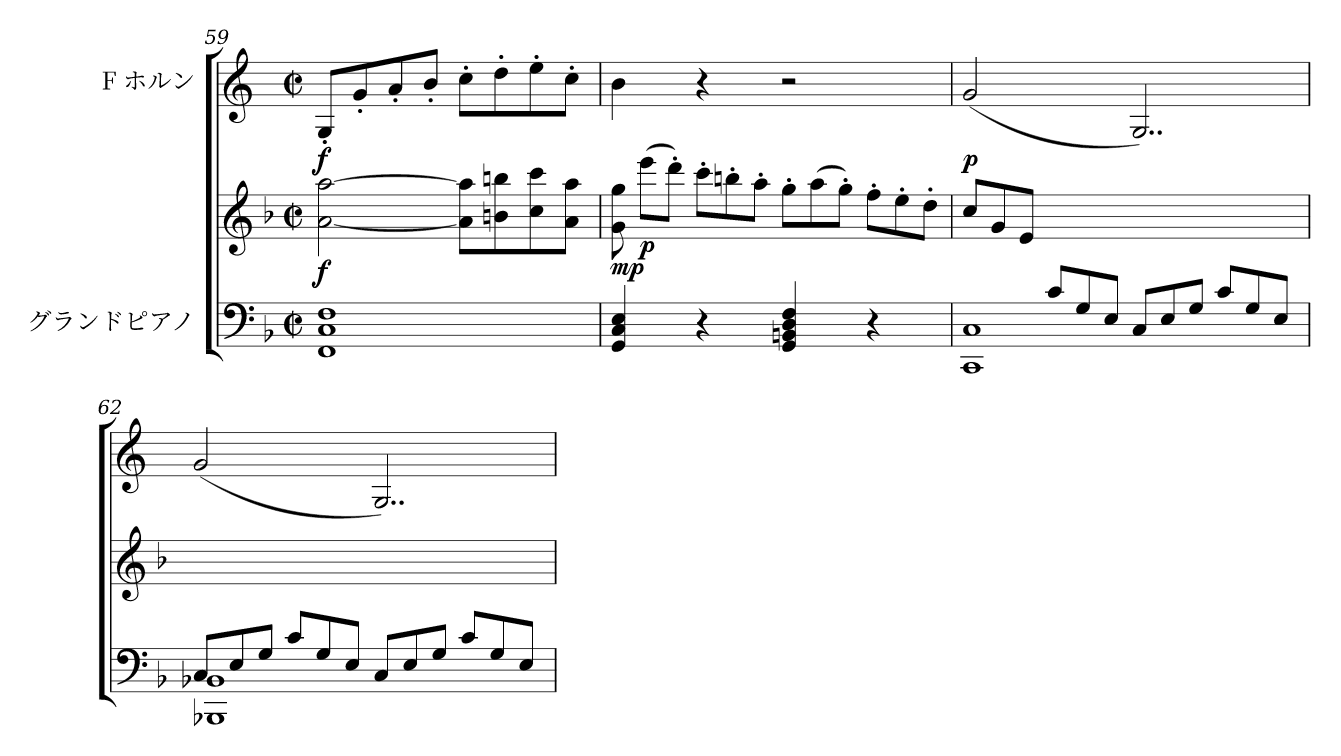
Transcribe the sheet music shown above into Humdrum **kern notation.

**kern	**kern	**dynam	**kern	**dynam
*part2	*part2	*part2	*part1	*part1
*staff3	*staff2	*staff2/3	*staff1	*staff1
*I"グランドピアノ	*	*	*I"F ホルン	*
!!LO:LB:g=z
*clefF4	*clefG2	*	*clefG2	*
*	*	*	*ITrd4c7	*
*k[b-]	*k[b-]	*	*k[b-]	*
*M2/2	*M2/2	*	*M2/2	*
*met(c|)	*met(c|)	*	*met(c|)	*
=59	=59	=59	=59	=59
!	!	!LO:DY:b	!	!LO:DY:b
1FF 1C 1F	[2a\ [2aa\	f	8C'/L	f
.	.	.	8c'/	.
.	.	.	8d'/	.
.	.	.	8e'/J	.
.	8a\] 8aa\]L	.	8f'\L	.
.	8bn\ 8bbn\	.	8g'\	.
.	8cc\ 8ccc\	.	8a'\	.
.	8a\ 8aa\J	.	8f'\J	.
=60	=60	=60	=60	=60
*	*Xtuplet	*	*	*
!	!	!LO:DY:b	!	!
4GG/ 4C/ 4E/	12g\ 12gg\	mp	4e\	.
!	!	!LO:DY:b	!	!
.	(>12eee\L	p	.	.
.	12ddd'\J)	.	.	.
4r	12ccc'\L	.	4r	.
.	12bbn'\	.	.	.
.	12aa'\J	.	.	.
4GG/ 4BBn/ 4D/ 4F/	12gg'\L	.	2r	.
.	(>12aa\	.	.	.
.	12gg'\J)	.	.	.
4r	12ff'\L	.	.	.
.	12ee'\	.	.	.
.	12dd'\J	.	.	.
=61	=61	=61	=61	=61
*^	*	*	*	*
!	!	!	!	!	!LO:DY:b
4ryy	1CC 1C	12cc/L	.	(<2c/	p
.	.	12g/	.	.	.
.	.	12e/J	.	.	.
*Xtuplet	*	*	*	*	*
12c/L	.	2.ryy	.	.	.
12G/	.	.	.	.	.
12E/J	.	.	.	.	.
!	!	!	!	!LO:N:head=open	!
12C/L	.	.	.	4..C/)	.
12E/	.	.	.	.	.
12G/J	.	.	.	.	.
12c/L	.	.	.	.	.
12G/	.	.	.	.	.
12E/J	.	.	.	.	.
.	.	.	.	16ryy	.
=62	=62	=62	=62	=62	=62
12C/L	1BBB-X 1BB-X	1ryy	.	(<2c/	.
12E/	.	.	.	.	.
12G/J	.	.	.	.	.
12c/L	.	.	.	.	.
12G/	.	.	.	.	.
12E/J	.	.	.	.	.
!	!	!	!	!LO:N:head=open	!
12C/L	.	.	.	4..C/)	.
12E/	.	.	.	.	.
12G/J	.	.	.	.	.
12c/L	.	.	.	.	.
12G/	.	.	.	.	.
12E/J	.	.	.	.	.
.	.	.	.	16ryy	.
*v	*v	*	*	*	*
=	=	=	=	=
*-	*-	*-	*-	*-
